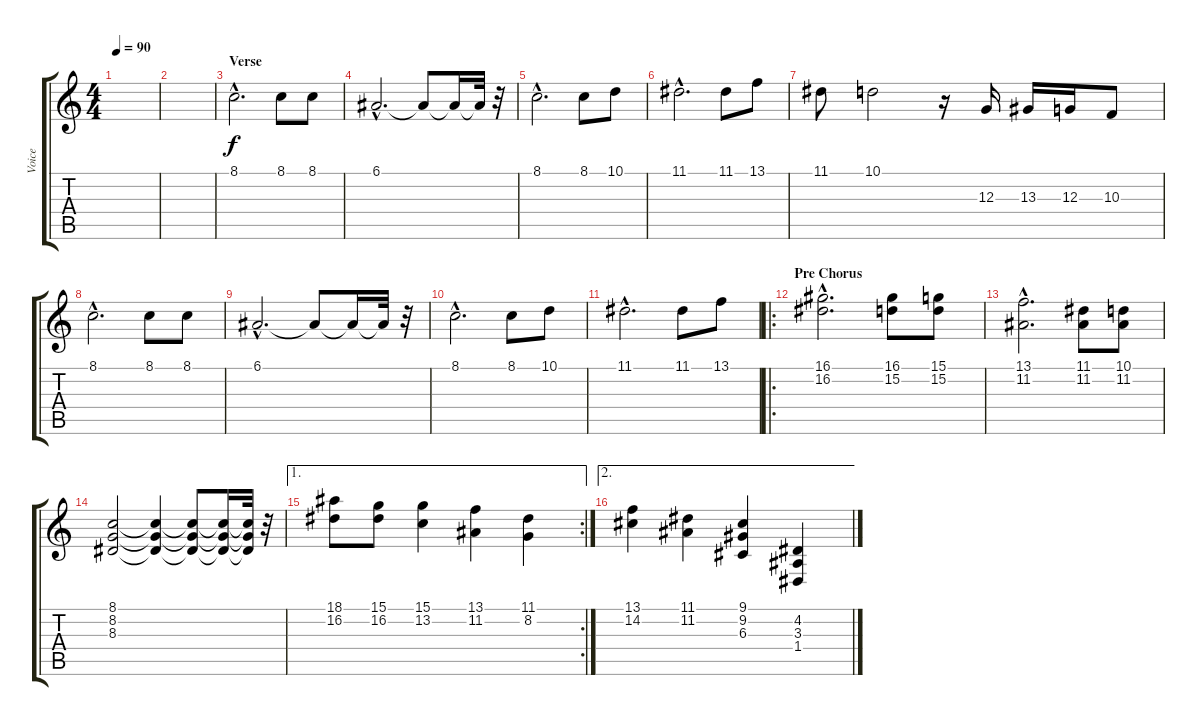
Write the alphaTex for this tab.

\track ("Voice" "Voice") {instrument oboe}
\staff {score tabs}
\tuning (E4 B3 G3 D3 A2 E2) {hide}
\ts (4 4)
\tempo 90
\clef g2
\ks c
|
|
\section ("" "Verse")
8.1{hac}.2{d} 8.1.8 8.1.8 |
6.1{hac}.2{d} 6.1{t}.8 6.1{t}.16 6.1{t}.32 r.32 |
8.1{hac}.2{d} 8.1.8 10.1.8 |
11.1{hac}.2{d} 11.1.8 13.1.8 |
11.1.8 10.1.2 r.16 12.3.16 13.3.16 12.3.16 10.3.8 |
8.1{hac}.2{d} 8.1.8 8.1.8 |
6.1{hac}.2{d} 6.1{t}.8 6.1{t}.16 6.1{t}.32 r.32 |
8.1{hac}.2{d} 8.1.8 10.1.8 |
11.1{hac}.2{d} 11.1.8 13.1.8 |
\ro
\section ("" "Pre Chorus")
(16.1{hac} 16.2{hac}).2{d} (16.1 15.2).8 (15.1 15.2).8 |
(13.1{hac} 11.2{hac}).2{d} (11.1 11.2).8 (10.1 11.2).8 |
(8.1 8.2 8.3).2 (8.1{t} 8.2{t} 8.3{t}).4 (8.1{t} 8.2{t} 8.3{t}).8 (8.1{t} 8.2{t} 8.3{t}).16 (8.1{t} 8.2{t} 8.3{t}).32 r.32 |
\ae 1
\rc 2
(18.1 16.2).8 (15.1 16.2).8 (15.1 13.2).4 (13.1 11.2).4 (11.1 8.2).4 |
\ae 2
(13.1 14.2).4 (11.1 11.2).4 (9.1 9.2 6.3).4 (4.2 3.3 1.4).4
